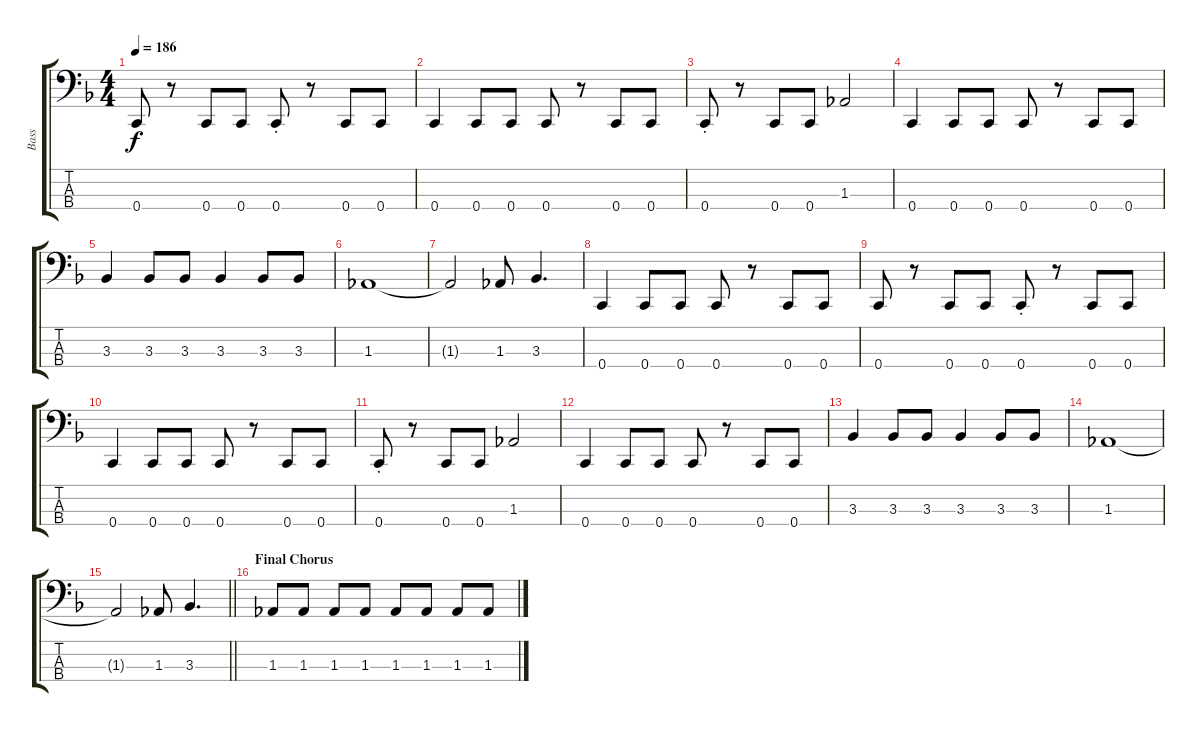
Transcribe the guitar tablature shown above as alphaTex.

\track ("Bass" "Bass") {instrument electricbassfinger}
\staff {score tabs}
\tuning (F2 C2 G1 C1) {hide}
\ts (4 4)
\tempo 186
\clef f4
\ks f
0.4.8{dy f} r.8 0.4.8 0.4.8 0.4{st}.8 r.8 0.4.8 0.4.8 |
0.4.4 0.4.8 0.4.8 0.4.8 r.8 0.4.8 0.4.8 |
0.4{st}.8 r.8 0.4.8 0.4.8 1.3.2 |
0.4.4 0.4.8 0.4.8 0.4.8 r.8 0.4.8 0.4.8 |
3.3.4 3.3.8 3.3.8 3.3.4 3.3.8 3.3.8 |
1.3.1 |
1.3{t}.2 1.3.8 3.3.4{d} |
0.4.4 0.4.8 0.4.8 0.4.8 r.8 0.4.8 0.4.8 |
0.4.8 r.8 0.4.8 0.4.8 0.4{st}.8 r.8 0.4.8 0.4.8 |
0.4.4 0.4.8 0.4.8 0.4.8 r.8 0.4.8 0.4.8 |
0.4{st}.8 r.8 0.4.8 0.4.8 1.3.2 |
0.4.4 0.4.8 0.4.8 0.4.8 r.8 0.4.8 0.4.8 |
3.3.4 3.3.8 3.3.8 3.3.4 3.3.8 3.3.8 |
1.3.1 |
\barLineRight lightlight
1.3{t}.2 1.3.8 3.3.4{d} |
\section ("" "Final Chorus")
1.3.8 1.3.8 1.3.8 1.3.8 1.3.8 1.3.8 1.3.8 1.3.8
